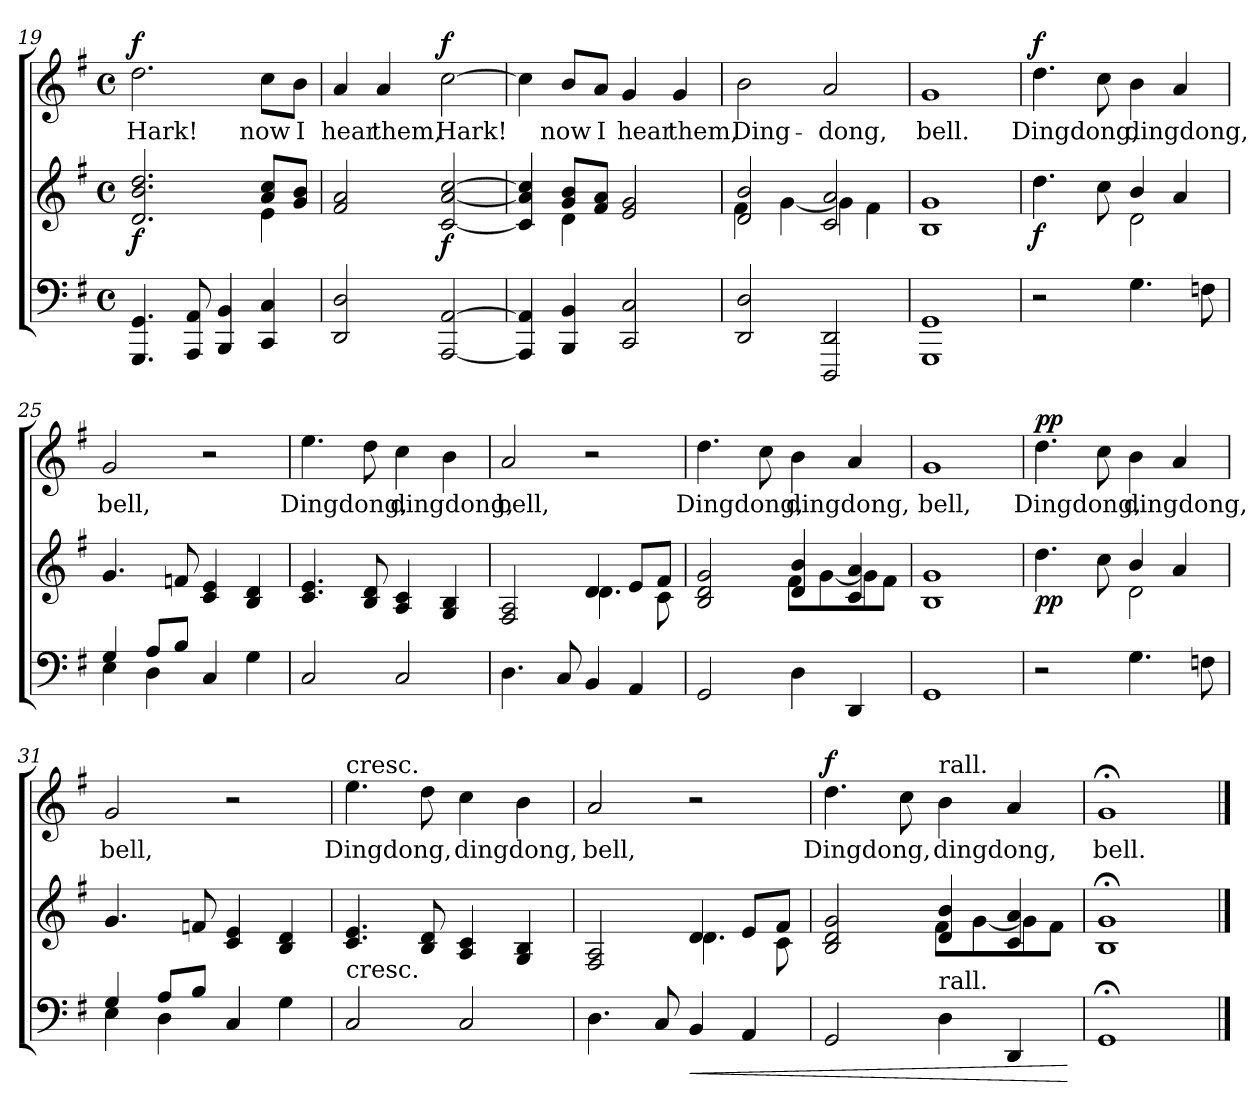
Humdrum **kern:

**kern	**kern	**dynam	**kern	**text	**dynam
*part2	*part2	*part2	*part1	*part1	*part1
*staff3	*staff2	*staff2/3	*staff1	*staff1	*staff1
!!LO:PB:g=z
*clefF4	*clefG2	*	*clefG2	*	*
*k[f#]	*k[f#]	*	*k[f#]	*	*
*G:	*G:	*	*G:	*	*
*M4/4	*M4/4	*	*M4/4	*	*
*met(c)	*met(c)	*	*met(c)	*	*
=19	=19	=19	=19	=19	=19
*	*^	*	*	*	*
!	!	!	!LO:DY:b	!	!LO:LY:b	!LO:DY:a
4.GGG/ 4.GG/	2.d/ 2.b/ 2.dd/	2.ryy	f	2.dd\	Hark!	f
8AAA/ 8AA/	.	.	.	.	.	.
4BBB/ 4BB/	.	.	.	.	.	.
!	!	!	!	!	!LO:LY:b	!
4CC/ 4C/	8a/ 8cc/L	4e\	.	8cc\L	now	.
!	!	!	!	!	!LO:LY:b	!
.	8g/ 8b/J	.	.	8b\J	I	.
*	*v	*v	*	*	*	*
=20	=20	=20	=20	=20	=20
!	!	!	!	!LO:LY:b	!
2DD/ 2D/	2f#/ 2a/	.	4a/	hear	.
!	!	!	!	!LO:LY:b	!
.	.	.	4a/	them,	.
!	!	!LO:DY:b	!	!LO:LY:b	!LO:DY:a
[<2AAA/ [>2AA/	[<2c/ [<2a/ [>2cc/	f	[>2cc\	Hark!	f
=21	=21	=21	=21	=21	=21
*	*^	*	*	*	*
4AAA/] 4AA/]	4c/] 4a/] 4cc/]	4ryy	.	4cc\]	.	.
!	!	!	!	!	!LO:LY:b	!
4BBB/ 4BB/	8g/ 8b/L	4d\	.	8b/L	now	.
!	!	!	!	!	!LO:LY:b	!
.	8f#/ 8a/J	.	.	8a/J	I	.
!	!	!	!	!	!LO:LY:b	!
2CC/ 2C/	2e/ 2g/	2ryy	.	4g/	hear	.
!	!	!	!	!	!LO:LY:b	!
.	.	.	.	4g/	them,	.
=22	=22	=22	=22	=22	=22	=22
!	!	!	!	!	!LO:LY:b	!
2DD/ 2D/	2d/ 2b/	4f#\	.	2b\	Ding-	.
.	.	[<4g\	.	.	.	.
!	!	!	!	!	!LO:LY:b	!
2DDD/ 2DD/	2c/ 2a/	4g\]	.	2a/	-dong,	.
.	.	4f#\	.	.	.	.
=23	=23	=23	=23	=23	=23	=23
!	!	!	!	!	!LO:LY:b	!
*	*v	*v	*	*	*	*
1GGG 1GG	1B 1g	.	1g	bell.	.
!!LO:LB:g=z
=24	=24	=24	=24	=24	=24
*	*^	*	*	*	*
!	!	!	!LO:DY:b	!	!LO:LY:b	!LO:DY:a
2r	2ryy	4.dd\	f	4.dd\	Dingdong,	f
.	.	8cc\	.	8cc\	.	.
!	!	!	!	!	!LO:LY:b	!
4.G\	4b/	2d\	.	4b\	dingdong,	.
.	4a/	.	.	4a/	.	.
8Fn\	.	.	.	.	.	.
*	*v	*v	*	*	*	*
=25	=25	=25	=25	=25	=25
*^	*	*	*	*	*
!	!	!	!	!	!LO:LY:b	!
4G/	4E\	4.g/	.	2g/	bell,	.
8A/L	4D\	.	.	.	.	.
8B/J	.	8fn/	.	.	.	.
4C/	2ryy	4c/ 4e/	.	2r	.	.
4G\	.	4B/ 4d/	.	.	.	.
*v	*v	*	*	*	*	*
=26	=26	=26	=26	=26	=26
!	!	!	!	!LO:LY:b	!
2C/	4.c/ 4.e/	.	4.ee\	Dingdong,	.
.	8B/ 8d/	.	8dd\	.	.
!	!	!	!	!LO:LY:b	!
2C/	4A/ 4c/	.	4cc\	dingdong,	.
.	4G/ 4B/	.	4b\	.	.
=27	=27	=27	=27	=27	=27
*	*^	*	*	*	*
!	!	!	!	!	!LO:LY:b	!
4.D\	2F#/ 2A/	2ryy	.	2a/	bell,	.
8C/	.	.	.	.	.	.
4BB/	4d/	4.d\	.	2r	.	.
4AA/	8e/L	.	.	.	.	.
.	8f#/J	8c\	.	.	.	.
=28	=28	=28	=28	=28	=28	=28
!	!	!	!	!	!LO:LY:b	!
2GG/	2B/ 2d/ 2g/	2ryy	.	4.dd\	Dingdong,	.
.	.	.	.	8cc\	.	.
!	!	!	!	!	!LO:LY:b	!
4D\	4d/ 4b/	8f#\L	.	4b\	dingdong,	.
.	.	[<8g\	.	.	.	.
4DD/	4c/ 4a/	8g\]	.	4a/	.	.
.	.	8f#\J	.	.	.	.
=29	=29	=29	=29	=29	=29	=29
!	!	!	!	!	!LO:LY:b	!
*	*v	*v	*	*	*	*
1GG	1B 1g	.	1g	bell,	.
!!LO:LB:g=z
=30	=30	=30	=30	=30	=30
*	*^	*	*	*	*
!	!	!	!LO:DY:b	!	!LO:LY:b	!LO:DY:a
2r	2ryy	4.dd\	pp	4.dd\	Dingdong,	pp
.	.	8cc\	.	8cc\	.	.
!	!	!	!	!	!LO:LY:b	!
4.G\	4b/	2d\	.	4b\	dingdong,	.
.	4a/	.	.	4a/	.	.
8Fn\	.	.	.	.	.	.
*	*v	*v	*	*	*	*
=31	=31	=31	=31	=31	=31
*^	*	*	*	*	*
!	!	!	!	!	!LO:LY:b	!
4E\	4G/	4.g/	.	2g/	bell,	.
8A/L	4D\	.	.	.	.	.
8B/J	.	8fn/	.	.	.	.
4C/	2ryy	4c/ 4e/	.	2r	.	.
4G\	.	4B/ 4d/	.	.	.	.
*v	*v	*	*	*	*	*
=32	=32	=32	=32	=32	=32
!	!	!	!LO:TX:a:t=cresc.	!	!
!LO:TX:a:t=cresc.	!	!	!	!	!
!	!	!	!	!LO:LY:b	!
2C/	4.c/ 4.e/	.	4.ee\	Dingdong,	.
.	8B/ 8d/	.	8dd\	.	.
!	!	!	!	!LO:LY:b	!
2C/	4A/ 4c/	.	4cc\	dingdong,	.
.	4G/ 4B/	.	4b\	.	.
=33	=33	=33	=33	=33	=33
*	*^	*	*	*	*
!	!	!	!	!	!LO:LY:b	!
4.D\	2F#/ 2A/	2ryy	.	2a/	bell,	.
8C/	.	.	.	.	.	.
!	!	!	!LO:HP:b=2	!	!	!
4BB/	4d/	4.d\	<	2r	.	.
4AA/	8e/L	.	.	.	.	.
.	8f#/J	8c\	.	.	.	.
=34	=34	=34	=34	=34	=34	=34
!	!	!	!	!	!LO:LY:b	!LO:DY:a
2GG/	2B/ 2d/ 2g/	2ryy	.	4.dd\	Dingdong,	f
.	.	.	.	8cc\	.	.
!	!	!	!	!LO:TX:a:t=rall.	!	!
!LO:TX:a:t=rall.	!	!	!	!	!	!
!	!	!	!	!	!LO:LY:b	!
4D\	4d/ 4b/	8f#\L	.	4b\	dingdong,	.
.	.	[<8g\	.	.	.	.
4DD/	4c/ 4a/	8g\]	.	4a/	.	.
.	.	8f#\J	.	.	.	.
*	*v	*v	*	*	*	*
.	.	[	.	.	.
=35	=35	=35	=35	=35	=35
!	!	!	!	!LO:LY:b	!
1GG;	1B; 1g;	.	1g;	bell.	.
==	==	==	==	==	==
*-	*-	*-	*-	*-	*-
